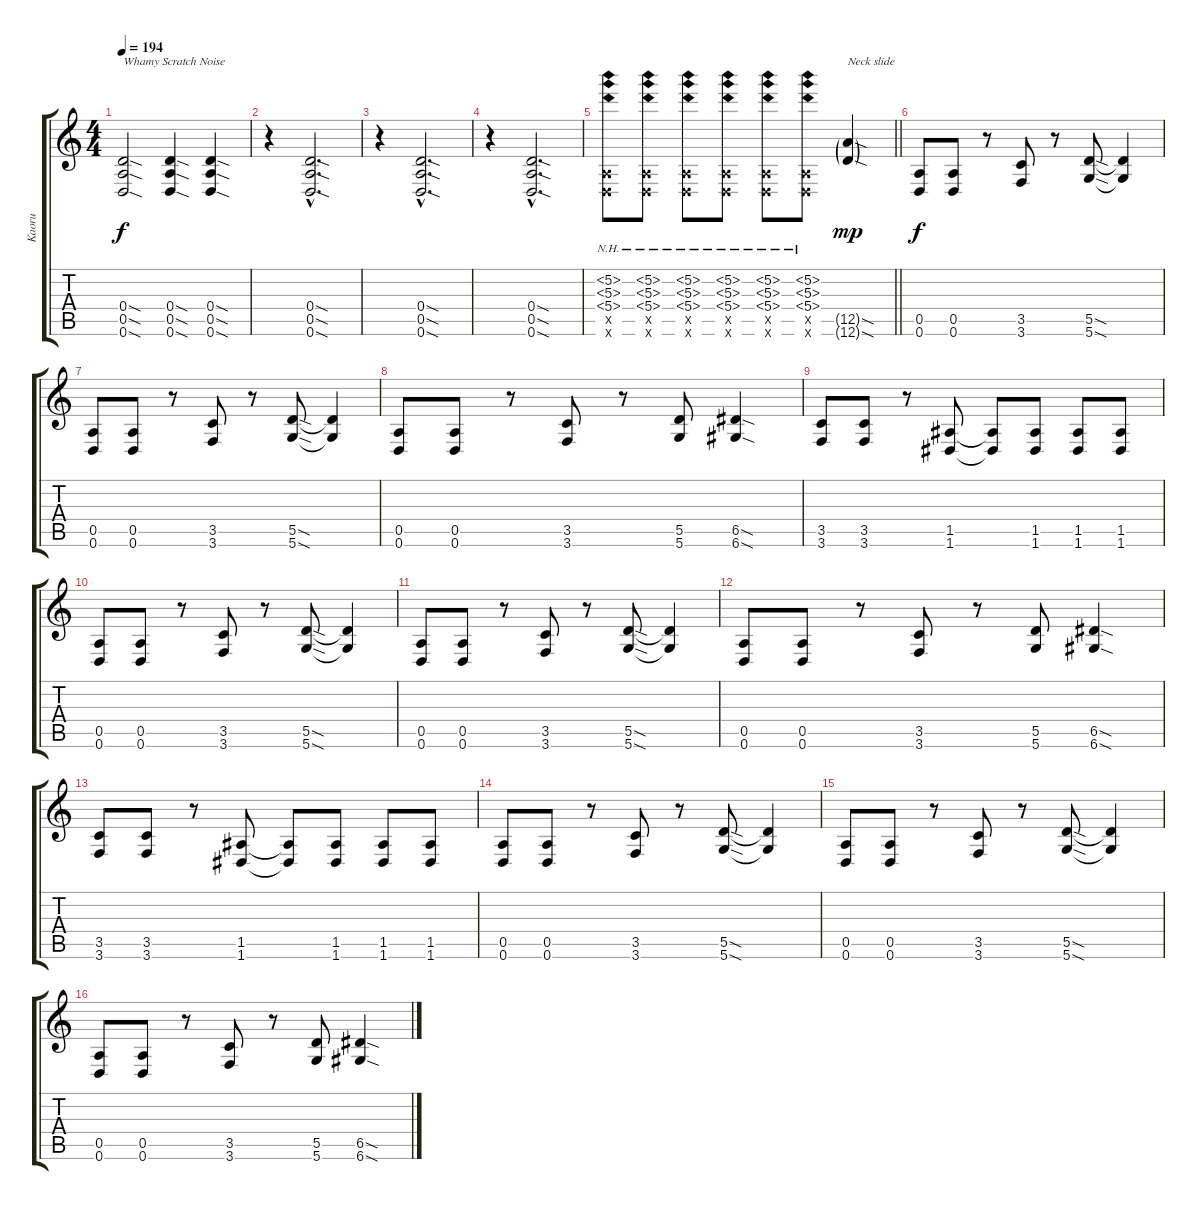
\track ("Kaoru" "Kaoru") {instrument distortionguitar}
\staff {score tabs}
\tuning (E4 B3 G3 D3 A2 D2) {hide}
\ts (4 4)
\tempo 194
\clef g2
\ks c
(0.4{sod} 0.5{sod} 0.6{sod}).2{txt "Whamy Scratch Noise" dy f instrument guitarfretnoise} (0.4{sod} 0.5{sod} 0.6{sod}).4{balance 16} (0.4{sod} 0.5{sod} 0.6{sod}).4{balance 0} |
r.4 (0.4{sod hac} 0.5{sod hac} 0.6{sod hac}).2{d balance 8} |
r.4 (0.4{sod hac} 0.5{sod hac} 0.6{sod hac}).2{d} |
r.4 (0.4{sod hac} 0.5{sod hac} 0.6{sod hac}).2{d} |
\barLineRight lightlight
(5.2{nh} 5.3{nh} 5.4{nh} 0.5{x} 0.6{x}).8{instrument distortionguitar} (5.2{nh} 5.3{nh} 5.4{nh} 0.5{x} 0.6{x}).8 (5.2{nh} 5.3{nh} 5.4{nh} 0.5{x} 0.6{x}).8 (5.2{nh} 5.3{nh} 5.4{nh} 0.5{x} 0.6{x}).8 (5.2{nh} 5.3{nh} 5.4{nh} 0.5{x} 0.6{x}).8 (5.2{nh} 5.3{nh} 5.4{nh} 0.5{x} 0.6{x}).8 (12.5{sod g} 12.6{sod g}).4{txt "Neck slide" dy mp} |
(0.5 0.6).8{dy f} (0.5 0.6).8 r.8 (3.5 3.6).8 r.8 (5.5{sod} 5.6{sod}).8 (5.5{t} 5.6{t}).4 |
(0.5 0.6).8 (0.5 0.6).8 r.8 (3.5 3.6).8 r.8 (5.5{sod} 5.6{sod}).8 (5.5{t} 5.6{t}).4 |
(0.5 0.6).8 (0.5 0.6).8 r.8 (3.5 3.6).8 r.8 (5.5 5.6).8 (6.5{sod} 6.6{sod}).4 |
(3.5 3.6).8 (3.5 3.6).8 r.8 (1.5 1.6).8 (1.5{t} 1.6{t}).8 (1.5 1.6).8 (1.5 1.6).8 (1.5 1.6).8 |
(0.5 0.6).8 (0.5 0.6).8 r.8 (3.5 3.6).8 r.8 (5.5{sod} 5.6{sod}).8 (5.5{t} 5.6{t}).4 |
(0.5 0.6).8 (0.5 0.6).8 r.8 (3.5 3.6).8 r.8 (5.5{sod} 5.6{sod}).8 (5.5{t} 5.6{t}).4 |
(0.5 0.6).8 (0.5 0.6).8 r.8 (3.5 3.6).8 r.8 (5.5 5.6).8 (6.5{sod} 6.6{sod}).4 |
(3.5 3.6).8 (3.5 3.6).8 r.8 (1.5 1.6).8 (1.5{t} 1.6{t}).8 (1.5 1.6).8 (1.5 1.6).8 (1.5 1.6).8 |
(0.5 0.6).8 (0.5 0.6).8 r.8 (3.5 3.6).8 r.8 (5.5{sod} 5.6{sod}).8 (5.5{t} 5.6{t}).4 |
(0.5 0.6).8 (0.5 0.6).8 r.8 (3.5 3.6).8 r.8 (5.5{sod} 5.6{sod}).8 (5.5{t} 5.6{t}).4 |
(0.5 0.6).8 (0.5 0.6).8 r.8 (3.5 3.6).8 r.8 (5.5 5.6).8 (6.5{sod} 6.6{sod}).4
